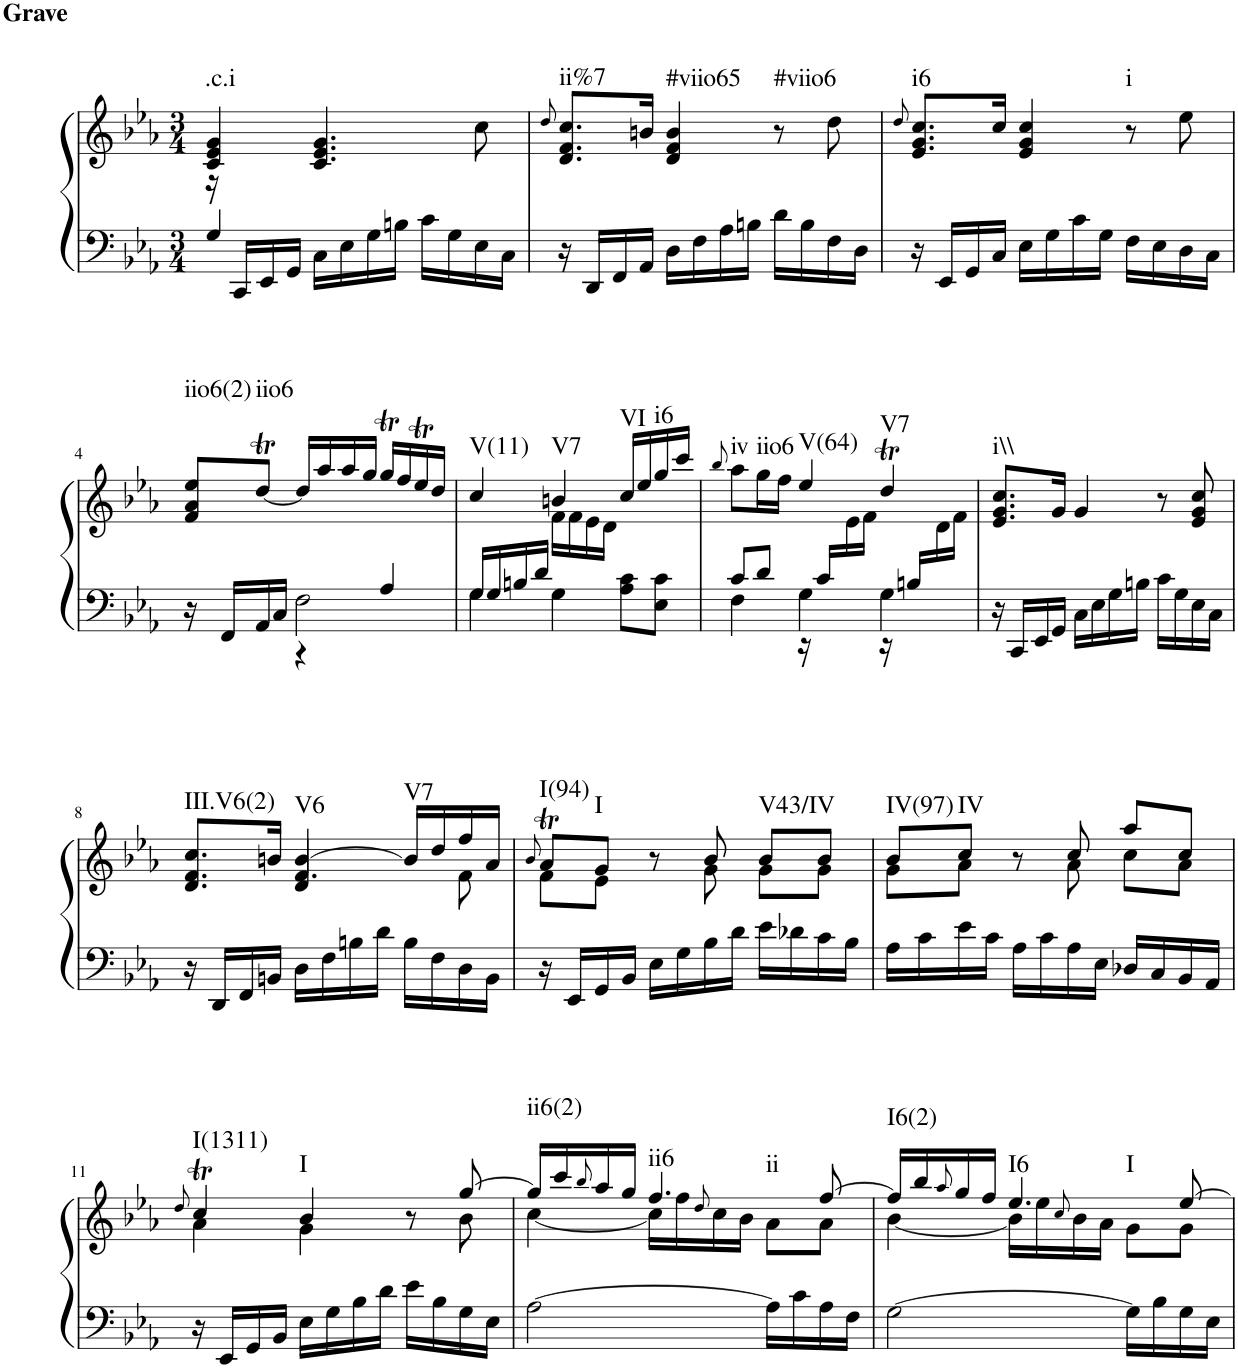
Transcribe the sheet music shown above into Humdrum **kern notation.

**kern	**kern	**harte
*part1	*part1	*part1
*staff2	*staff1	*
*I"Piano	*	*
*I'Pno.	*	*
*clefF4	*clefG2	*
*k[b-e-a-]	*k[b-e-a-]	*
*M3/4	*M3/4	*
=1	=1	=1
*^	*	*
!	!	!LO:TX:a:B:t=Grave	!LO:H:kt=.c.i
16r	4G/	4c/ 4e-/ 4g/	N
16CC/LL	.	.	.
16EE-/	.	.	.
16GG/JJ	.	.	.
16C\LL	2ryy	4.c/ 4.e-/ 4.g/	.
16E-\	.	.	.
16G\	.	.	.
16Bn\JJ	.	.	.
16c\LL	.	.	.
16G\	.	.	.
16E-\	.	8cc\	.
16C\JJ	.	.	.
*v	*v	*	*
=2	=2	=2
.	8qdd/	.
!	!	!LO:H:kt=ii%7
16r	8.d/ 8.f/ 8.cc/L	N
16DD/LL	.	.
16FF/	.	.
16AA-/JJ	16bn/Jk	.
!	!	!LO:H:kt=#viio65
16D\LL	4d/ 4f/ 4b/	N
16F\	.	.
16A-\	.	.
16Bn\JJ	.	.
!	!	!LO:H:kt=#viio6
16d\LL	8r	N
16B\	.	.
16F\	8dd\	.
16D\JJ	.	.
=3	=3	=3
.	8qdd/	.
!	!	!LO:H:kt=i6
16r	8.e-/ 8.g/ 8.cc/L	N
16EE-/LL	.	.
16GG/	.	.
16C/JJ	16cc/Jk	.
16E-\LL	4e-/ 4g/ 4cc/	.
16G\	.	.
16c\	.	.
16G\JJ	.	.
!	!	!LO:H:kt=i
16F\LL	8r	N
16E-\	.	.
16D\	8ee-\	.
16C\JJ	.	.
!!LO:LB:g=z
=4	=4	=4
*^	*	*
!	!	!	!LO:H:kt=iio6(2)
16r	4ryy	8f/ 8a-/ 8ee-/L	N
16FF/LL	.	.	.
!	!	!	!LO:H:kt=iio6
16AA-/	.	[8ddt/J	N
16C/JJ	.	.	.
2F\	4r	16dd/LL]	.
.	.	16aa-/	.
.	.	16aa-/	.
.	.	16gg/JJ	.
.	4A-/	16ggt/LL	.
.	.	16ff/	.
.	.	16ee-T/	.
.	.	16dd/JJ	.
=5	=5	=5	=5
*	*	*^	*
!	!	!	!	!LO:H:kt=V(11)
4G\	16G/LL	4cc/	4ryy	N
.	16G/	.	.	.
.	16Bn/	.	.	.
.	16d/JJ	.	.	.
!	!	!	!	!LO:H:kt=V7
4G\	2ryy	4bn/	16f\LL	N
.	.	.	16f\	.
.	.	.	16e-\	.
.	.	.	16d\JJ	.
!	!	!	!	!LO:H:kt=VI
8A-\ 8c\L	.	16cc/LL	4ryy	N
.	.	16ee-/	.	.
!	!	!	!	!LO:H:kt=i6
8E-\ 8c\J	.	16gg/	.	N
.	.	16ccc/JJ	.	.
=6	=6	=6	=6	=6
.	.	8qbb-/	.	.
!	!	!	!	!LO:H:kt=iv
4F\	8c/L	8aa-\L	4.ryy	N
!	!	!	!	!LO:H:kt=iio6
.	8d/J	16gg\L	.	N
.	.	16ff\JJ	.	.
!	!	!	!	!LO:H:kt=V(64)
4G\	16r	4ee-/	.	N
.	16c/LL	.	.	.
.	8ryy	.	16e-\	.
.	.	.	16f\JJ	.
!	!	!	!	!LO:H:kt=V7
4G\	16r	4ddt/	8ryy	N
.	16Bn/LL	.	.	.
.	8ryy	.	16d\	.
.	.	.	16f\JJ	.
*v	*v	*	*	*
=7	=7	=7	=7
!	!	!	!LO:H:kt=i\\
*	*v	*v	*
16r	8.e-/ 8.g/ 8.cc/L	N
16CC/LL	.	.
16EE-/	.	.
16GG/JJ	16g/Jk	.
16C\LL	4g/	.
16E-\	.	.
16G\	.	.
16Bn\JJ	.	.
16c\LL	8r	.
16G\	.	.
16E-\	8e-/ 8g/ 8cc/	.
16C\JJ	.	.
!!LO:LB:g=z
=8	=8	=8
*	*^	*
!	!	!	!LO:H:kt=III.V6(2)
16r	8.d/ 8.f/ 8.cc/L	4ryy	N
16DD/LL	.	.	.
16FF/	.	.	.
16BBn/JJ	16bn/Jk	.	.
!	!	!	!LO:H:kt=V6
16D\LL	4d/ [4b/	4.f/	N
16F\	.	.	.
16Bn\	.	.	.
16d\JJ	.	.	.
!	!	!	!LO:H:kt=V7
16B\LL	16b/LL]	.	N
16F\	16dd/	.	.
16D\	16ff/	8f\	.
16BB\JJ	16a-/JJ	.	.
=9	=9	=9	=9
.	8qb-/	.	.
!	!	!	!LO:H:kt=I(94)
16r	8a-T/L	8f\L	N
16EE-/LL	.	.	.
!	!	!	!LO:H:kt=I
16GG/	8g/J	8e-\J	N
16BB-/JJ	.	.	.
16E-\LL	8r	8ryy	.
16G\	.	.	.
16B-\	8b-/	8g\	.
16d\JJ	.	.	.
!	!	!	!LO:H:kt=V43/IV
16e-\LL	8b-/L	8g\L	N
16d-X\	.	.	.
16c\	8b-/J	8g\J	.
16B-\JJ	.	.	.
=10	=10	=10	=10
!	!	!	!LO:H:kt=IV(97)
16A-\LL	8b-/L	8g\L	N
16c\	.	.	.
!	!	!	!LO:H:kt=IV
16e-\	8cc/J	8a-\J	N
16c\JJ	.	.	.
16A-\LL	8r	8ryy	.
16c\	.	.	.
16A-\	8cc/	8a-\	.
16E-\JJ	.	.	.
16D-X/LL	8aa-/L	8cc\L	.
16C/	.	.	.
16BB-/	8cc/J	8a-\J	.
16AA-/JJ	.	.	.
!!LO:LB:g=z	!!
=11	=11	=11	=11
.	8qdd/	.	.
!	!	!	!LO:H:kt=I(1311)
16r	4ccT/	4a-\	N
16EE-/LL	.	.	.
16GG/	.	.	.
16BB-/JJ	.	.	.
!	!	!	!LO:H:kt=I
16E-\LL	4b-/	4g\	N
16G\	.	.	.
16B-\	.	.	.
16d\JJ	.	.	.
16e-\LL	8r	8ryy	.
16B-\	.	.	.
16G\	[8gg/	8b-\	.
16E-\JJ	.	.	.
=12	=12	=12	=12
!	!	!	!LO:H:kt=ii6(2)
[2A-\	16gg/LL]	[4cc\	N
.	16ccc/	.	.
.	8qbb-/	.	.
.	16aa-/	.	.
.	16gg/JJ	.	.
!	!	!	!LO:H:n=1:kt=ii6
!	!	!	!LO:H:n=2:kt=ii
.	4.ff/	16cc\LL]	N N
.	.	16ff\	.
.	.	8qdd/	.
.	.	16cc\	.
.	.	16b-\JJ	.
16A-\LL]	.	8a-\L	.
16c\	.	.	.
16A-\	[8ff/	8a-\J	.
16F\JJ	.	.	.
=13	=13	=13	=13
!	!	!	!LO:H:kt=I6(2)
[2G\	16ff/LL]	[4b-\	N
.	16bb-/	.	.
.	8qaa-/	.	.
.	16gg/	.	.
.	16ff/JJ	.	.
!	!	!	!LO:H:n=1:kt=I6
!	!	!	!LO:H:n=2:kt=I
.	4.ee-/	16b-\LL]	N N
.	.	16ee-\	.
.	.	8qcc/	.
.	.	16b-\	.
.	.	16a-\JJ	.
16G\LL]	.	8g\L	.
16B-\	.	.	.
16G\	[8ee-/	8g\J	.
16E-\JJ	.	.	.
*	*v	*v	*
=	=	=
*-	*-	*-
